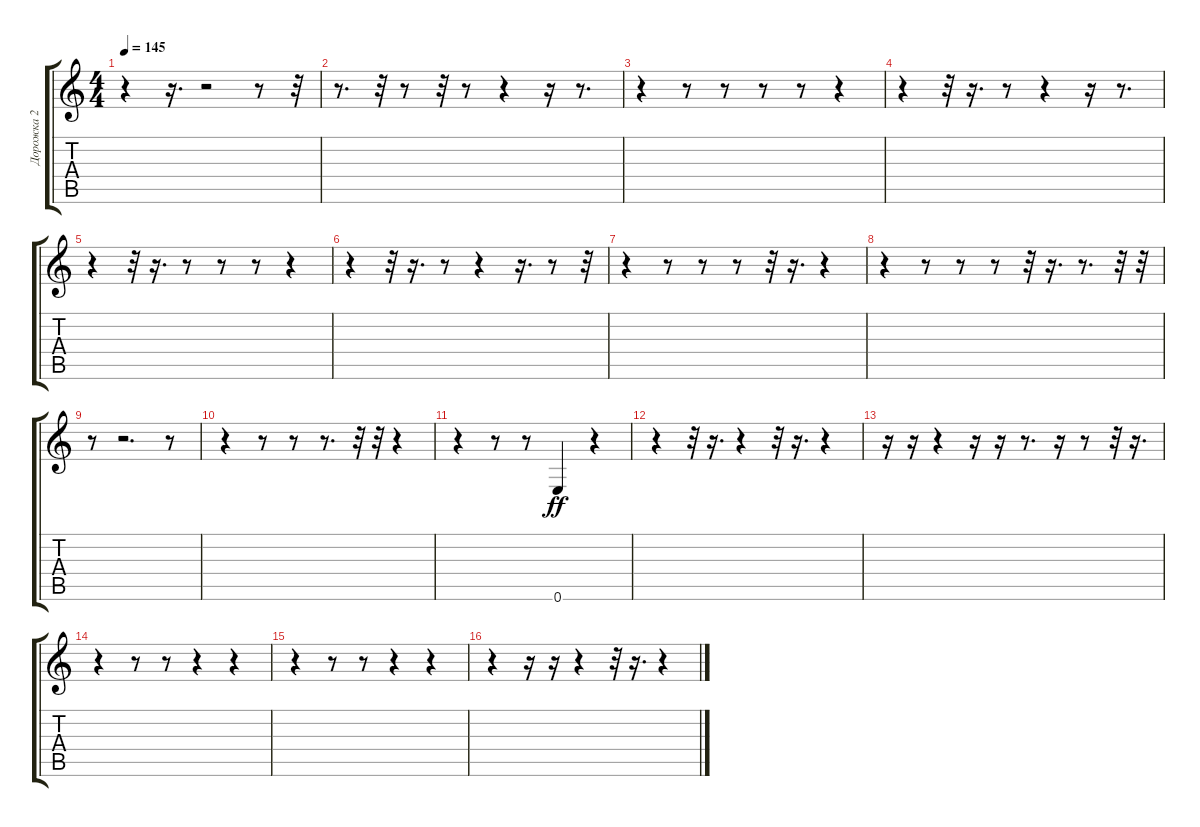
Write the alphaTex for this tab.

\track ("Дорожка 2" "Дорожка 2") {instrument electricbassfinger}
\staff {score tabs}
\tuning (E4 B3 G3 D3 A2 E2) {hide}
\ts (4 4)
\tempo 145
\clef g2
\ks c
r.4{dy f} r.16{d} r.2 r.8 r.32 |
r.8{d} r.32 r.8 r.32 r.8 r.4 r.16 r.8{d} |
r.4 r.8 r.8 r.8 r.8 r.4 |
r.4 r.32 r.16{d} r.8 r.4 r.16 r.8{d} |
r.4 r.32 r.16{d} r.8 r.8 r.8 r.4 |
r.4 r.32 r.16{d} r.8 r.4 r.16{d} r.8 r.32 |
r.4 r.8 r.8 r.8 r.32 r.16{d} r.4 |
r.4 r.8 r.8 r.8 r.32 r.16{d} r.8{d} r.32 r.32 |
r.8 r.2{d} r.8 |
r.4 r.8 r.8 r.8{d} r.32 r.32 r.4 |
r.4 r.8 r.8 0.6.4{dy ff} r.4 |
r.4 r.32 r.16{d} r.4 r.32 r.16{d} r.4 |
r.16 r.16 r.4 r.16 r.16 r.8{d} r.16 r.8 r.32 r.16{d} |
r.4 r.8 r.8 r.4 r.4 |
r.4 r.8 r.8 r.4 r.4 |
r.4 r.16 r.16 r.4 r.32 r.16{d} r.4
